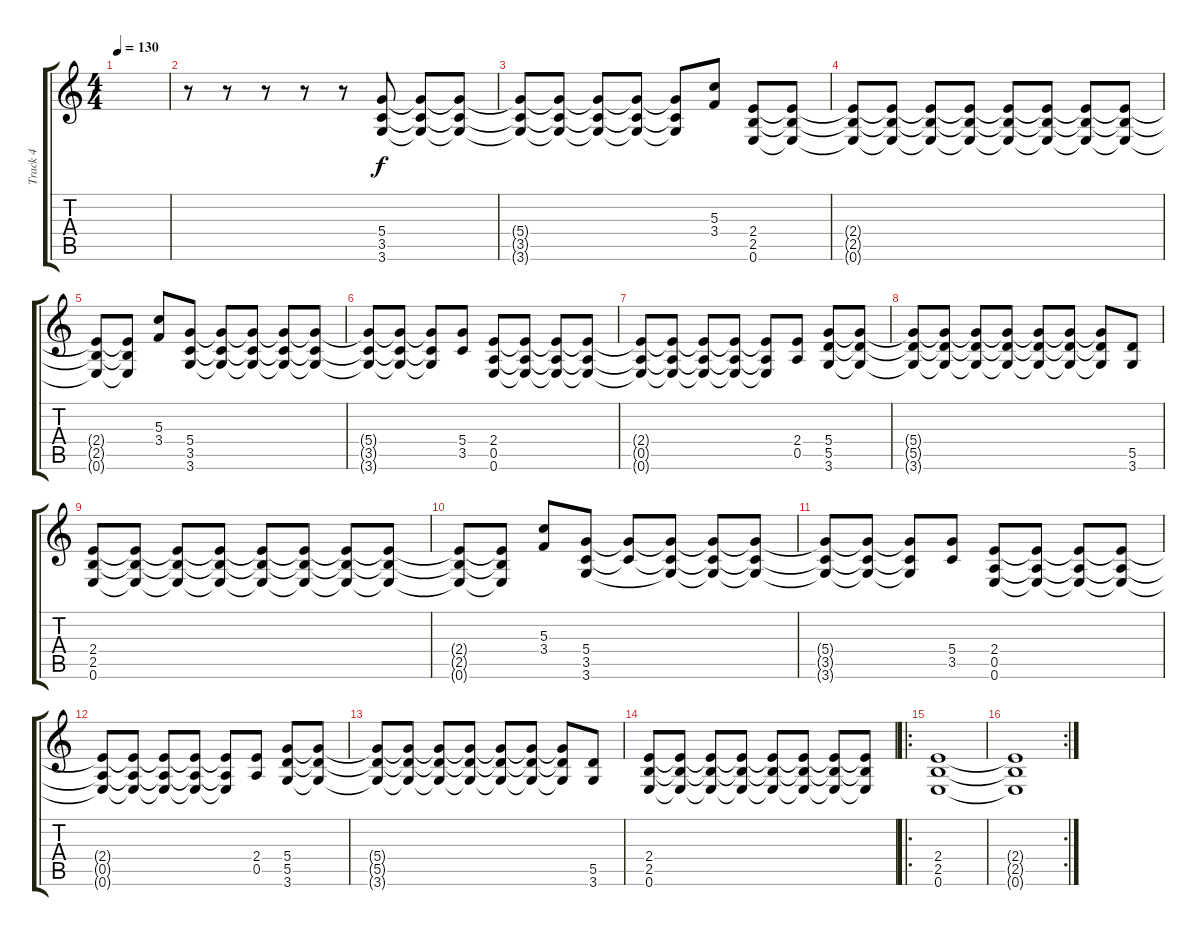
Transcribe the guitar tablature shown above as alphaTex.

\track ("Track 4" "Track 4") {instrument distortionguitar}
\staff {score tabs}
\tuning (E4 B3 G3 D3 A2 E2) {hide}
\ts (4 4)
\tempo 130
\clef g2
\ks c
|
r.8 r.8 r.8 r.8 r.8 (5.4 3.5 3.6).8 (5.4{t} 3.5{t} 3.6{t}).8 (5.4{t} 3.5{t} 3.6{t}).8 |
(5.4{t} 3.5{t} 3.6{t}).8 (5.4{t} 3.5{t} 3.6{t}).8 (5.4{t} 3.5{t} 3.6{t}).8 (5.4{t} 3.5{t} 3.6{t}).8 (5.4{t} 3.5{t} 3.6{t}).8 (5.3 3.4).8 (2.4 2.5 0.6).8 (2.4{t} 2.5{t} 0.6{t}).8 |
(2.4{t} 2.5{t} 0.6{t}).8 (2.4{t} 2.5{t} 0.6{t}).8 (2.4{t} 2.5{t} 0.6{t}).8 (2.4{t} 2.5{t} 0.6{t}).8 (2.4{t} 2.5{t} 0.6{t}).8 (2.4{t} 2.5{t} 0.6{t}).8 (2.4{t} 2.5{t} 0.6{t}).8 (2.4{t} 2.5{t} 0.6{t}).8 |
(2.4{t} 2.5{t} 0.6{t}).8 (2.4{t} 2.5{t} 0.6{t}).8 (5.3 3.4).8 (5.4 3.5 3.6).8 (5.4{t} 3.5{t} 3.6{t}).8 (5.4{t} 3.5{t} 3.6{t}).8 (5.4{t} 3.5{t} 3.6{t}).8 (5.4{t} 3.5{t} 3.6{t}).8 |
(5.4{t} 3.5{t} 3.6{t}).8 (5.4{t} 3.5{t} 3.6{t}).8 (5.4{t} 3.5{t} 3.6{t}).8 (5.4 3.5).8 (2.4 0.5 0.6).8 (2.4{t} 0.5{t} 0.6{t}).8 (2.4{t} 0.5{t} 0.6{t}).8 (2.4{t} 0.5{t} 0.6{t}).8 |
(2.4{t} 0.5{t} 0.6{t}).8 (2.4{t} 0.5{t} 0.6{t}).8 (2.4{t} 0.5{t} 0.6{t}).8 (2.4{t} 0.5{t} 0.6{t}).8 (2.4{t} 0.5{t} 0.6{t}).8 (2.4 0.5).8 (5.4 5.5 3.6).8 (5.4{t} 5.5{t} 3.6{t}).8 |
(5.4{t} 5.5{t} 3.6{t}).8 (5.4{t} 5.5{t} 3.6{t}).8 (5.4{t} 5.5{t} 3.6{t}).8 (5.4{t} 5.5{t} 3.6{t}).8 (5.4{t} 5.5{t} 3.6{t}).8 (5.4{t} 5.5{t} 3.6{t}).8 (5.4{t} 5.5{t} 3.6{t}).8 (5.5 3.6).8 |
(2.4 2.5 0.6).8 (2.4{t} 2.5{t} 0.6{t}).8 (2.4{t} 2.5{t} 0.6{t}).8 (2.4{t} 2.5{t} 0.6{t}).8 (2.4{t} 2.5{t} 0.6{t}).8 (2.4{t} 2.5{t} 0.6{t}).8 (2.4{t} 2.5{t} 0.6{t}).8 (2.4{t} 2.5{t} 0.6{t}).8 |
(2.4{t} 2.5{t} 0.6{t}).8 (2.4{t} 2.5{t} 0.6{t}).8 (5.3 3.4).8 (5.4 3.5 3.6).8 (5.4{t} 3.5{t}).8 (5.4{t} 3.5{t} 3.6{t}).8 (5.4{t} 3.5{t} 3.6{t}).8 (5.4{t} 3.5{t} 3.6{t}).8 |
(5.4{t} 3.5{t} 3.6{t}).8 (5.4{t} 3.5{t} 3.6{t}).8 (5.4{t} 3.5{t} 3.6{t}).8 (5.4 3.5).8 (2.4 0.5 0.6).8 (2.4{t} 0.5{t} 0.6{t}).8 (2.4{t} 0.5{t} 0.6{t}).8 (2.4{t} 0.5{t} 0.6{t}).8 |
(2.4{t} 0.5{t} 0.6{t}).8 (2.4{t} 0.5{t} 0.6{t}).8 (2.4{t} 0.5{t} 0.6{t}).8 (2.4{t} 0.5{t} 0.6{t}).8 (2.4{t} 0.5{t} 0.6{t}).8 (2.4 0.5).8 (5.4 5.5 3.6).8 (5.4{t} 5.5{t} 3.6{t}).8 |
(5.4{t} 5.5{t} 3.6{t}).8 (5.4{t} 5.5{t} 3.6{t}).8 (5.4{t} 5.5{t} 3.6{t}).8 (5.4{t} 5.5{t} 3.6{t}).8 (5.4{t} 5.5{t} 3.6{t}).8 (5.4{t} 5.5{t} 3.6{t}).8 (5.4{t} 5.5{t} 3.6{t}).8 (5.5 3.6).8 |
(2.4 2.5 0.6).8 (2.4{t} 2.5{t} 0.6{t}).8 (2.4{t} 2.5{t} 0.6{t}).8 (2.4{t} 2.5{t} 0.6{t}).8 (2.4{t} 2.5{t} 0.6{t}).8 (2.4{t} 2.5{t} 0.6{t}).8 (2.4{t} 2.5{t} 0.6{t}).8 (2.4{t} 2.5{t} 0.6{t}).8 |
\ro
(2.4 2.5 0.6).1 |
\rc 2
(2.4{t} 2.5{t} 0.6{t}).1
